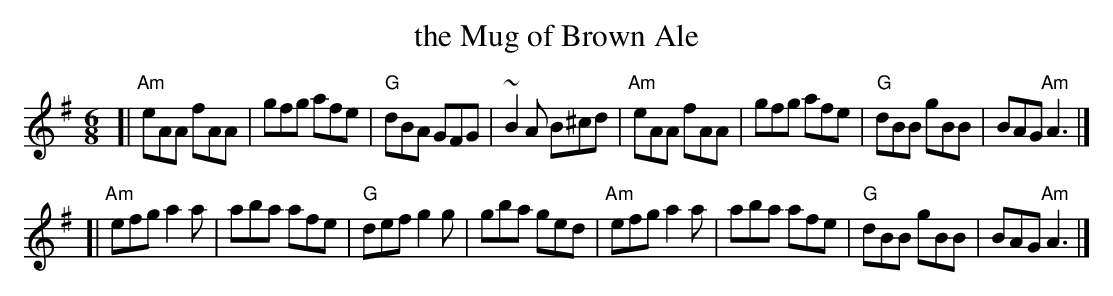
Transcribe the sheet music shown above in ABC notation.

X:1
T: the Mug of Brown Ale
M: 6/8
L: 1/8
K: Ador
[| "Am"eAA fAA | gfg afe | "G"dBA GFG |~B2A B^cd | "Am"eAA fAA | gfg afe | "G"dBB gBB | BAG "Am"A3 |]
[| "Am"efg a2a | aba afe | "G"def g2g | gba ged  | "Am"efg a2a | aba afe | "G"dBB gBB | BAG "Am"A3 |]
